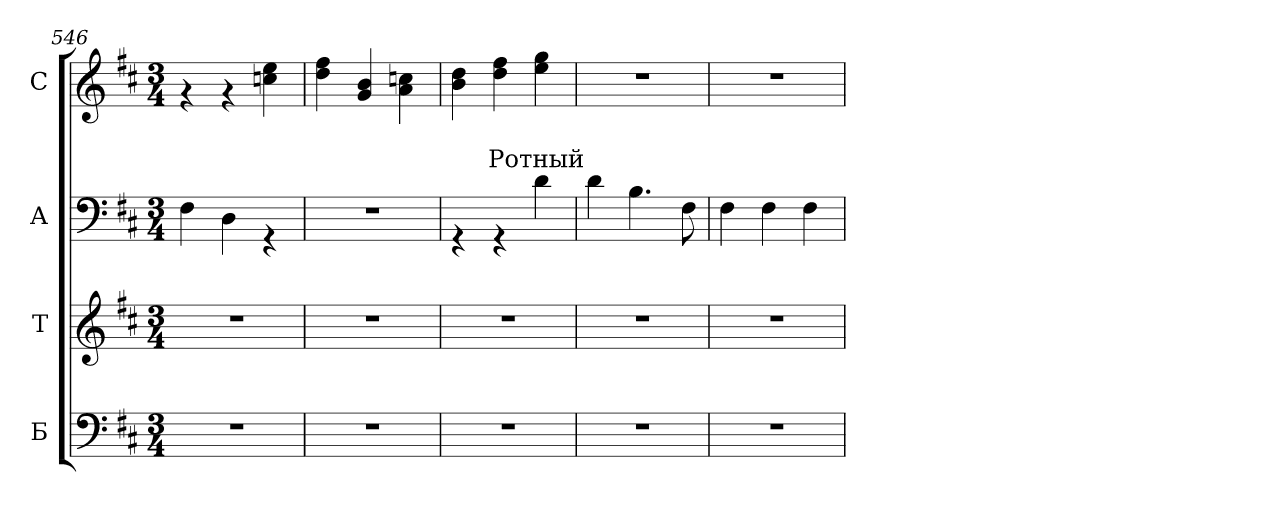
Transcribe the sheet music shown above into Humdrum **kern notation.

**kern	**kern	**kern	**kern	**text	**text
*part4	*part3	*part2	*part1	*part1	*part1
*staff4	*staff3	*staff2	*staff1	*staff1	*staff1
*I"Б	*I"Т	*I"А	*I"С	*	*
*clefF4	*clefG2	*clefF4	*clefG2	*	*
*k[f#c#]	*k[f#c#]	*k[f#c#]	*k[f#c#]	*	*
*D:	*D:	*D:	*D:	*	*
*M3/4	*M3/4	*M3/4	*M3/4	*	*
=546	=546	=546	=546	=546	=546
2.r	2.r	4F#\	4rf	.	.
.	.	4D\	4rf	.	.
.	.	4rGG	4ccn\ 4ee\	.	.
=547	=547	=547	=547	=547	=547
2.r	2.r	2.r	4dd\ 4ff#\	.	.
.	.	.	4g/ 4b/	.	.
.	.	.	4a\ 4ccn\	.	.
!!LO:LB:g=z
=548	=548	=548	=548	=548	=548
2.r	2.r	4rGG	4b\ 4dd\	.	.
!	!	!	!	!	!LO:LY:b
.	.	4rGG	4dd\ 4ff#\	.	Ротный
.	.	4d\	4ee\ 4gg\	.	.
=549	=549	=549	=549	=549	=549
2.r	2.r	4d\	2.r	.	.
.	.	4.B\	.	.	.
.	.	8F#\	.	.	.
=550	=550	=550	=550	=550	=550
2.r	2.r	4F#\	2.r	.	.
.	.	4F#\	.	.	.
.	.	4F#\	.	.	.
=	=	=	=	=	=
*-	*-	*-	*-	*-	*-
